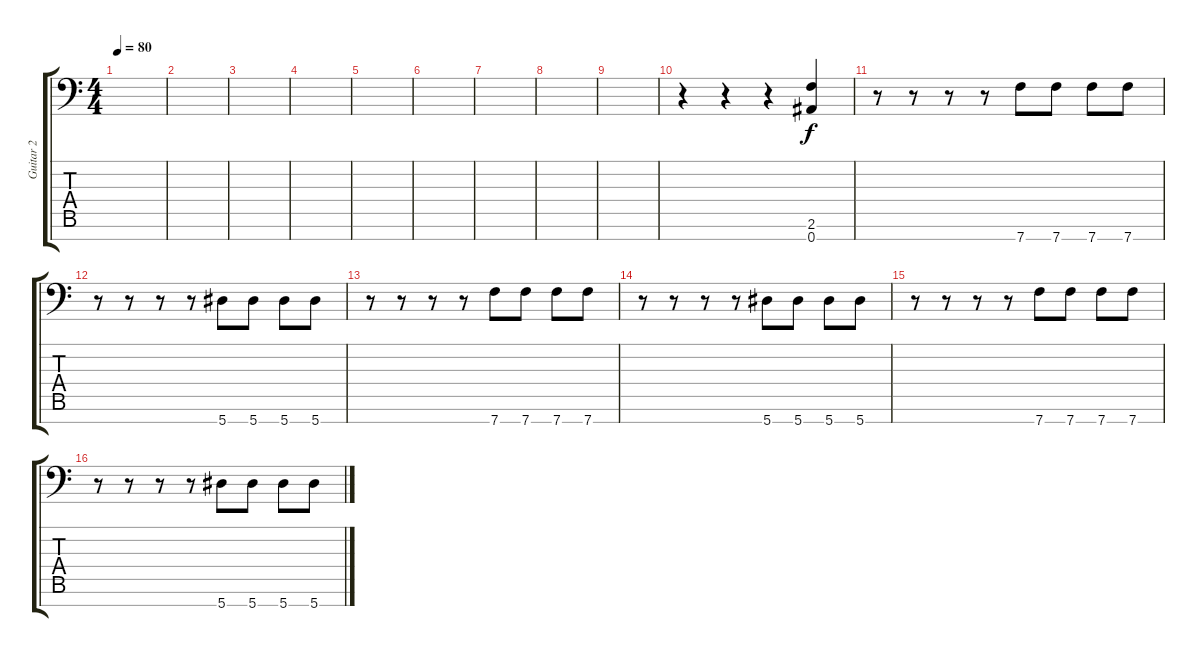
\track ("Guitar 2" "Guitar 2") {instrument distortionguitar}
\staff {score tabs}
\tuning (Eb4 Bb3 Gb3 Db3 Ab2 Eb2 Bb1) {hide}
\ts (4 4)
\tempo 80
\clef f4
\ks c
|
|
|
|
|
|
|
|
|
r.4 r.4 r.4 (2.6 0.7).4 |
r.8 r.8 r.8 r.8 7.7.8 7.7.8 7.7.8 7.7.8 |
r.8 r.8 r.8 r.8 5.7.8 5.7.8 5.7.8 5.7.8 |
r.8 r.8 r.8 r.8 7.7.8 7.7.8 7.7.8 7.7.8 |
r.8 r.8 r.8 r.8 5.7.8 5.7.8 5.7.8 5.7.8 |
r.8 r.8 r.8 r.8 7.7.8 7.7.8 7.7.8 7.7.8 |
r.8 r.8 r.8 r.8 5.7.8 5.7.8 5.7.8 5.7.8
